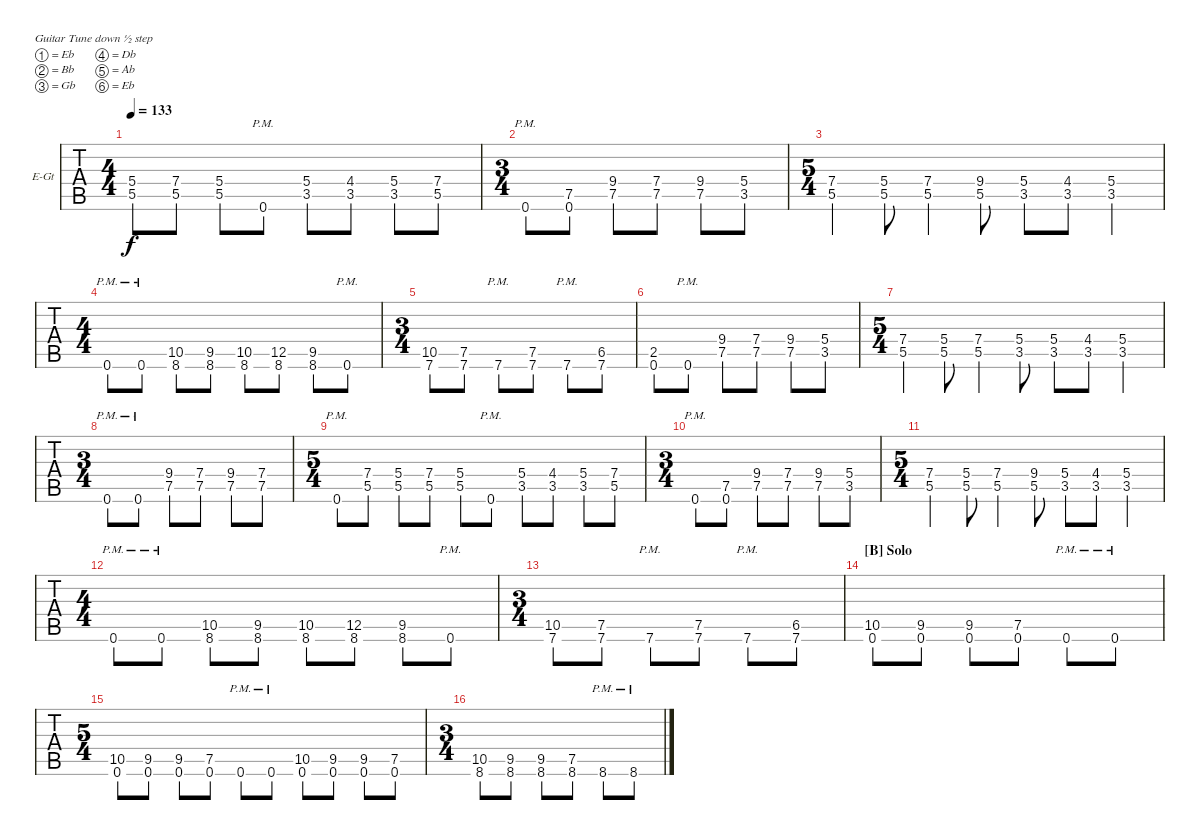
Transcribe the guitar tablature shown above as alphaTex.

\bracketExtendMode groupsimilarinstruments
\firstSystemTrackNameOrientation horizontal
\otherSystemsTrackNameOrientation horizontal
\track ("Rhythm Guitar" "E-Gt") {instrument distortionguitar}
\staff {tabs}
\tuning (Eb4 Bb3 Gb3 Db3 Ab2 Eb2)
\ts (4 4)
\tempo 133
\clef g2
\ks c
(5.4 5.5).8{dy f} (7.4 5.5).8 (5.4 5.5).8 0.6{pm}.8 (3.5 5.4).8 (3.5 4.4).8 (5.4 3.5).8 (5.5 7.4).8 |
\ts (3 4)
0.6{pm}.8 (0.6 7.5).8 (7.5 9.4).8 (7.5 7.4).8 (7.5 9.4).8 (5.4 3.5).8 |
\ts (5 4)
(5.5 7.4).4 (5.5 5.4).8 (7.4 5.5).4 (5.5 9.4).8 (3.5 5.4).8 (3.5 4.4).8 (5.4 3.5).4 |
\ts (4 4)
0.6{pm}.8 0.6{pm}.8 (8.6 10.5).8 (8.6 9.5).8 (10.5 8.6).8 (12.5 8.6).8 (9.5 8.6).8 0.6{pm}.8 |
\ts (3 4)
(7.6 10.5).8 (7.5 7.6).8 7.6{pm}.8 (7.6 7.5).8 7.6{pm}.8 (6.5 7.6).8 |
(0.6 2.5).8 0.6{pm}.8 (7.5 9.4).8 (7.5 7.4).8 (7.5 9.4).8 (5.4 3.5).8 |
\ts (5 4)
(5.5 7.4).4 (5.5 5.4).8 (7.4 5.5).4 (3.5 5.4).8 (3.5 5.4).8 (3.5 4.4).8 (5.4 3.5).4 |
\ts (3 4)
0.6{pm}.8 0.6{pm}.8 (7.5 9.4).8 (7.5 7.4).8 (7.5 9.4).8 (7.5 7.4).8 |
\ts (5 4)
0.6{pm}.8 (7.4 5.5).8 (5.4 5.5).8 (7.4 5.5).8 (5.4 5.5).8 0.6{pm}.8 (3.5 5.4).8 (3.5 4.4).8 (5.4 3.5).8 (5.5 7.4).8 |
\ts (3 4)
0.6{pm}.8 (7.5 0.6).8 (7.5 9.4).8 (7.5 7.4).8 (7.5 9.4).8 (5.4 3.5).8 |
\ts (5 4)
(5.5 7.4).4 (5.5 5.4).8 (7.4 5.5).4 (5.5 9.4).8 (3.5 5.4).8 (3.5 4.4).8 (5.4 3.5).4 |
\ts (4 4)
0.6{pm}.8 0.6{pm}.8 (8.6 10.5).8 (8.6 9.5).8 (10.5 8.6).8 (12.5 8.6).8 (9.5 8.6).8 0.6{pm}.8 |
\ts (3 4)
(7.6 10.5).8 (7.5 7.6).8 7.6{pm}.8 (7.6 7.5).8 7.6{pm}.8 (6.5 7.6).8 |
\section ("B" "Solo")
(10.5 0.6).8 (9.5 0.6).8 (9.5 0.6).8 (7.5 0.6).8 0.6{pm}.8 0.6{pm}.8 |
\ts (5 4)
(10.5 0.6).8 (9.5 0.6).8 (9.5 0.6).8 (7.5 0.6).8 0.6{pm}.8 0.6{pm}.8 (10.5 0.6).8 (9.5 0.6).8 (9.5 0.6).8 (7.5 0.6).8 |
\ts (3 4)
(10.5 8.6).8 (9.5 8.6).8 (9.5 8.6).8 (7.5 8.6).8 8.6{pm}.8 8.6{pm}.8
